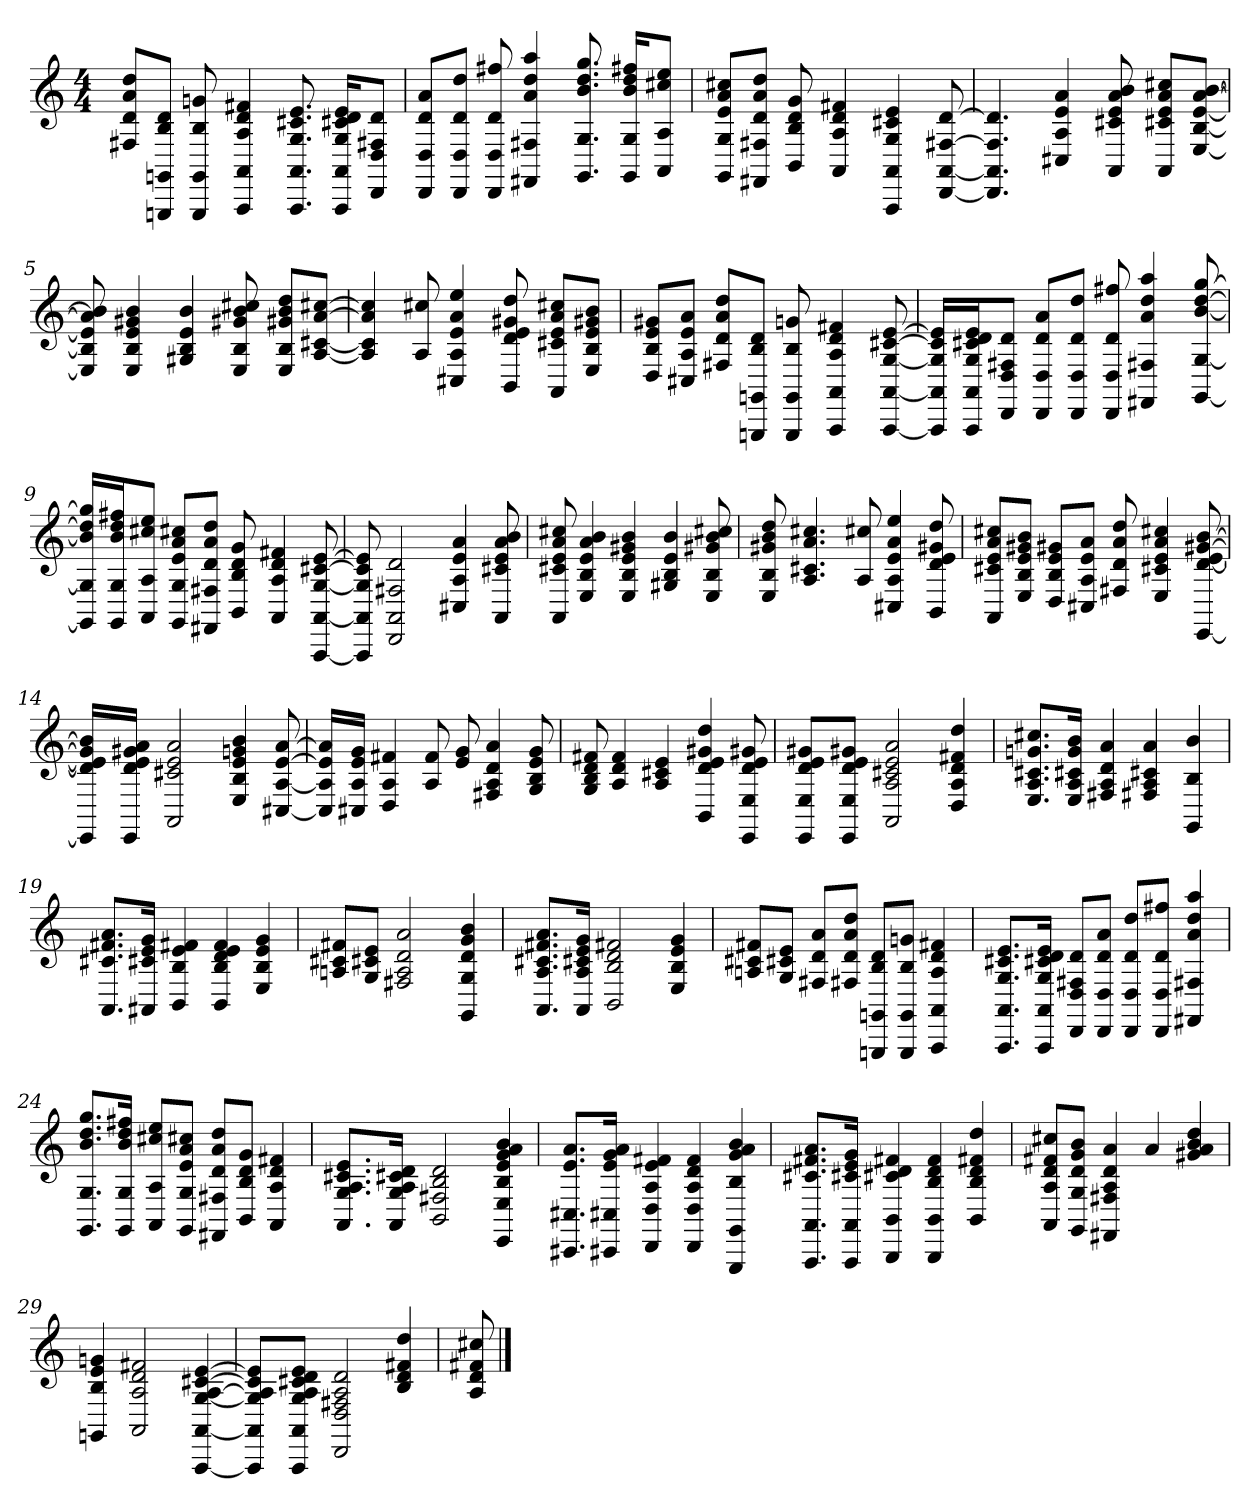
**kern
*part1
*staff1
*clefG2
*M4/4
*MM80
=1
8F#X/ 8d 8a 8ddL
8GGGn/ 8GGn 8B 8dJ
8GGG 8GG 8B 8gn
4AAA 4AA 4A 4d 4f#X
8.AAA 8.AA 8.G 8.c#X 8.e
16AAA/ 16AA 16G 16c#X 16d 16eKL
8DD/ 8D 8F#X 8dJ
=2
8DD/ 8D 8d 8aL
8DD/ 8D 8d 8ddJ
8DD 8D 8d 8ff#X
4FF#X 4F#X 4a 4dd 4aa
8.GG 8.G 8.b 8.dd 8.gg
16GG/ 16G 16b 16dd 16ff#XKL
8AA/ 8A 8cc#X 8eeJ
=3
8GG/ 8G 8e 8a 8cc#XL
8FF#X/ 8F#X 8d 8a 8ddJ
8BB 8B 8d 8g
4AA 4A 4d 4f#X
4AAA 4AA 4G 4c#X 4e
[8DD [8AA [8F#X [8d
=4
4.DD] 4.AA] 4.F#] 4.d]
4C#X 4A 4e 4a
8AA 8c#X 8e 8a 8b
8AA/ 8c#X 8e 8a 8cc#XL
[8E/ [8B [8e [8a [8bJ
=5
8E] 8B] 8e] 8a] 8b]
4E 4B 4e 4g#X 4b
4G#X 4B 4e 4b
8E 8B 8g#X 8b 8cc#X
8E/ 8B 8g#X 8b 8ddL
[8A/ [8c#X [8a [8cc#XJ
=6
4A] 4c#] 4a] 4cc#]
8A 8cc#X
4C#X 4A 4e 4a 4ee
8BB 8d 8e 8g#X 8dd
8AA/ 8c#X 8e 8a 8cc#XL
8E/ 8B 8e 8g#X 8bJ
=7
8D/ 8B 8e 8g#XL
8C#X/ 8A 8e 8aJ
8F#X/ 8d 8a 8ddL
8GGGn/ 8GGn 8B 8dJ
8GGG 8GG 8B 8gn
4AAA 4AA 4A 4d 4f#X
[8AAA [8AA [8G [8c#X [8e
=8
16AAA/] 16AA] 16G] 16c#] 16e]LL
16AAA/ 16AA 16G 16c#X 16d 16eJ
8DD/ 8D 8F#X 8dJ
8DD/ 8D 8d 8aL
8DD/ 8D 8d 8ddJ
8DD 8D 8d 8ff#X
4FF#X 4F#X 4a 4dd 4aa
[8GG [8G [8b [8dd [8gg
=9
16GG/] 16G] 16b] 16dd] 16gg]LL
16GG/ 16G 16b 16dd 16ff#XJ
8AA/ 8A 8cc#X 8eeJ
8GG/ 8G 8e 8a 8cc#XL
8FF#X/ 8F#X 8d 8a 8ddJ
8BB 8B 8d 8g
4AA 4A 4d 4f#X
[8AAA [8AA [8G [8c#X [8e
=10
8AAA] 8AA] 8G] 8c#] 8e]
2DD 2AA 2F#X 2d
4C#X 4A 4e 4a
8AA 8c#X 8e 8a 8b
=11
8AA 8c#X 8e 8a 8cc#X
4E 4B 4e 4a 4b
4E 4B 4e 4g#X 4b
4G#X 4B 4e 4b
8E 8B 8g#X 8b 8cc#X
=12
8E 8B 8g#X 8b 8dd
4.A 4.c#X 4.a 4.cc#X
8A 8cc#X
4C#X 4A 4e 4a 4ee
8BB 8d 8e 8g#X 8dd
=13
8AA/ 8c#X 8e 8a 8cc#XL
8E/ 8B 8e 8g#X 8bJ
8D/ 8B 8e 8g#XL
8C#X/ 8A 8e 8aJ
8F#X 8d 8a 8dd
4E 4c#X 4e 4a 4cc#X
[8EE [8d [8e [8g#X [8b
=14
16EE/] 16d] 16e] 16g#] 16b]LL
16EE/ 16d 16e 16g#X 16aJJ
2AA 2c#X 2e 2a
4E 4B 4e 4gn 4b
[8C#X [8A [8e [8a
=15
16C#/] 16A] 16e] 16a]LL
16C#X/ 16A 16e 16gJJ
4D 4A 4f#X
8A 8f#
8e 8g
4F#X 4A 4d 4a
8G 8B 8e 8g
=16
8G 8B 8d 8f#X
4A 4d 4f#
4A 4c#X 4e
4BB 4d 4e 4g#X 4dd
8EE 8E 8d 8e 8g#X
=17
8EE/ 8E 8d 8e 8g#XL
8EE/ 8E 8d 8e 8g#XJ
2AA 2A 2c#X 2e 2a
4D 4A 4d 4f#X 4dd
=18
8.E/ 8.A 8.c#X 8.gn 8.cc#XL
16E/ 16A 16c#X 16g 16bJk
4F#X 4A 4d 4a
4F#X 4A 4c#X 4a
4GG 4B 4b
=19
8.AA/ 8.c#X 8.f#X 8.aL
16AA#X/ 16c#X 16e 16gJk
4BB 4B 4e 4f#X
4BB 4B 4d 4e 4f#
4E 4B 4e 4g
=20
8An/ 8c#X 8f#XL
8G/ 8c#X 8eJ
2F#X 2A 2d 2a
4GG 4G 4d 4g 4b
=21
8.AA/ 8.A 8.c#X 8.f#X 8.aL
16AA/ 16A 16c#X 16e 16gJk
2BB 2B 2d 2f#X
4E 4B 4e 4g
=22
8An/ 8c#X 8f#XL
8G/ 8c#X 8eJ
8F#X/ 8d 8aL
8F#X/ 8d 8a 8ddJ
8GGGn/ 8GGn 8B 8dL
8GGG/ 8GG 8B 8gnJ
4AAA 4AA 4A 4d 4f#X
=23
8.AAA/ 8.AA 8.G 8.c#X 8.eL
16AAA/ 16AA 16G 16c#X 16d 16eJk
8DD/ 8D 8F#X 8dL
8DD/ 8D 8d 8aJ
8DD/ 8D 8d 8ddL
8DD/ 8D 8d 8ff#XJ
4FF#X 4F#X 4a 4dd 4aa
=24
8.GG/ 8.G 8.b 8.dd 8.ggL
16GG/ 16G 16b 16dd 16ff#XJk
8AA/ 8A 8cc#X 8eeL
8GG/ 8G 8e 8a 8cc#XJ
8FF#X/ 8F#X 8d 8a 8ddL
8BB/ 8B 8d 8gJ
4AA 4A 4d 4f#X
=25
8.AA/ 8.G 8.A 8.c#X 8.eL
16AA/ 16G 16A 16c#X 16dJk
2BB 2F#X 2B 2d
4EE 4E 4B 4e 4g 4a 4b
=26
8.CC#X/ 8.C#X 8.e 8.aL
16CC#X/ 16C#X 16e 16g 16aJk
4DD 4D 4A 4e 4f#X
4DD 4D 4A 4d 4f#
4GGG 4GG 4B 4g 4a 4b
=27
8.AAA/ 8.AA 8.c#X 8.f#X 8.aL
16AAA/ 16AA 16c#X 16e 16gJk
4BBB 4BB 4c#X 4d 4f#X
4BBB 4BB 4B 4d 4f#
4BB 4B 4d 4f#X 4dd
=28
8AA/ 8A 8d 8f#X 8cc#XL
8GG/ 8G 8d 8g 8bJ
4FF#X 4F#X 4A 4d 4a
4a
4g#X 4a 4b 4dd
=29
4GGn 4B 4e 4gn
2AA 2A 2d 2f#X
[4AAA [4AA [4G [4A [4c#X [4e
=30
8AAA/] 8AA] 8G] 8A] 8c#] 8e]L
8AAA/ 8AA 8G 8A 8c#X 8d 8eJ
2DD 2D 2F#X 2A 2d
4B 4d 4f#X 4dd
=31
8A 8d 8f#X 8cc#X
==
*-
